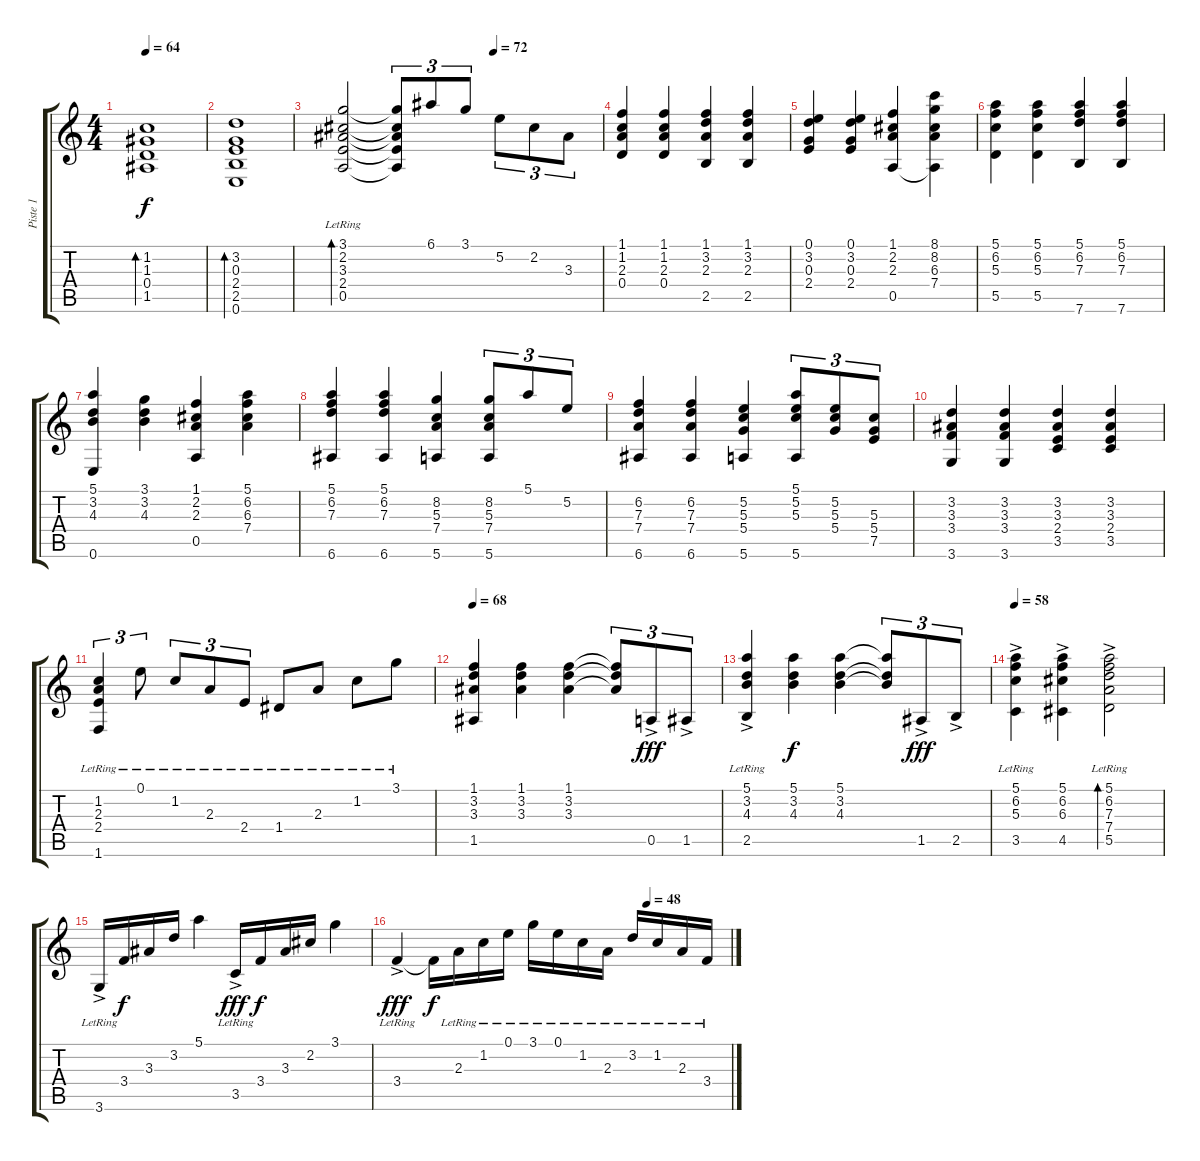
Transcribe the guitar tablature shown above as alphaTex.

\track ("Piste 1" "Piste 1") {instrument acousticguitarnylon}
\staff {score tabs}
\tuning (E4 B3 G3 D3 A2 E2) {hide}
\ts (4 4)
\tempo 64
\clef g2
\ks c
(1.2 1.3 0.4 1.5).1{bd 480 dy f} |
(3.2 0.3 2.4 2.5 0.6).1{bd 480} |
\tempo (72 0.5833333333333334)
(3.1{lr} 2.2{lr} 3.3{lr} 2.4{lr} 0.5{lr}).2{bd 480} (3.1{t} 2.2{t} 3.3{t} 2.4{t} 0.5{t}).8{tu (3 2)} 6.1.8{tu (3 2)} 3.1.8{tu (3 2)} 5.2.8{tu (3 2)} 2.2.8{tu (3 2)} 3.3.8{tu (3 2)} |
(1.1 1.2 2.3 0.4).4 (1.1 1.2 2.3 0.4).4 (1.1 3.2 2.3 2.5).4 (1.1 3.2 2.3 2.5).4 |
(0.1 3.2 0.3 2.4).4 (0.1 3.2 0.3 2.4).4 (1.1 2.2 2.3 0.5).4 (8.1 8.2 6.3 7.4 0.5{t}).4 |
(5.1 6.2 5.3 5.5).4 (5.1 6.2 5.3 5.5).4 (5.1 6.2 7.3 7.6).4 (5.1 6.2 7.3 7.6).4 |
(5.1 3.2 4.3 0.6).4 (3.1 3.2 4.3).4 (1.1 2.2 2.3 0.5).4 (5.1 6.2 6.3 7.4).4 |
(5.1 6.2 7.3 6.6).4 (5.1 6.2 7.3 6.6).4 (8.2 5.3 7.4 5.6).4 (8.2 5.3 7.4 5.6).8{tu (3 2)} 5.1.8{tu (3 2)} 5.2.8{tu (3 2)} |
(6.2 7.3 7.4 6.6).4 (6.2 7.3 7.4 6.6).4 (5.2 5.3 5.4 5.6).4 (5.1 5.2 5.3 5.6).8{tu (3 2)} (5.2 5.3 5.4).8{tu (3 2)} (5.3 5.4 7.5).8{tu (3 2)} |
(3.2 3.3 3.4 3.6).4 (3.2 3.3 3.4 3.6).4 (3.2 3.3 2.4 3.5).4 (3.2 3.3 2.4 3.5).4 |
(1.2{lr} 2.3{lr} 2.4{lr} 1.6{lr}).4{tu (3 2)} 0.1{lr}.8{tu (3 2)} 1.2{lr}.8{tu (3 2)} 2.3{lr}.8{tu (3 2)} 2.4{lr}.8{tu (3 2)} 1.4{lr}.8 2.3{lr}.8 1.2{lr}.8 3.1{lr}.8 |
\tempo 68
(1.1 3.2 3.3 1.5).4 (1.1 3.2 3.3).4 (1.1 3.2 3.3).4 (1.1{t} 3.2{t} 3.3{t}).8{tu (3 2)} 0.5{ac}.8{tu (3 2) dy fff} 1.5{ac}.8{tu (3 2)} |
(5.1 3.2 4.3 2.5{ac lr}).4 (5.1 3.2 4.3).4{dy f} (5.1 3.2 4.3).4 (5.1{t} 3.2{t} 4.3{t}).8{tu (3 2)} 1.5{ac}.8{tu (3 2) dy fff} 2.5{ac}.8{tu (3 2)} |
\tempo 58
(5.1 6.2 5.3 3.5{ac lr}).4 (5.1 6.2 6.3 4.5{ac}).4 (5.1 6.2 7.3 7.4 5.5{ac lr}).2{bd 480} |
3.6{ac lr}.16 3.4.16{dy f} 3.3.16 3.2.16 5.1.4 3.5{ac lr}.16{dy fff} 3.4.16{dy f} 3.3.16 2.2.16 3.1.4 |
\tempo (48 0.75)
3.4{ac lr}.4{dy fff} 3.4{t}.16{dy f} 2.3{lr}.16 1.2{lr}.16 0.1{lr}.16 3.1{lr}.16 0.1{lr}.16 1.2{lr}.16 2.3{lr}.16 3.2{lr}.16 1.2{lr}.16 2.3{lr}.16 3.4{lr}.16
